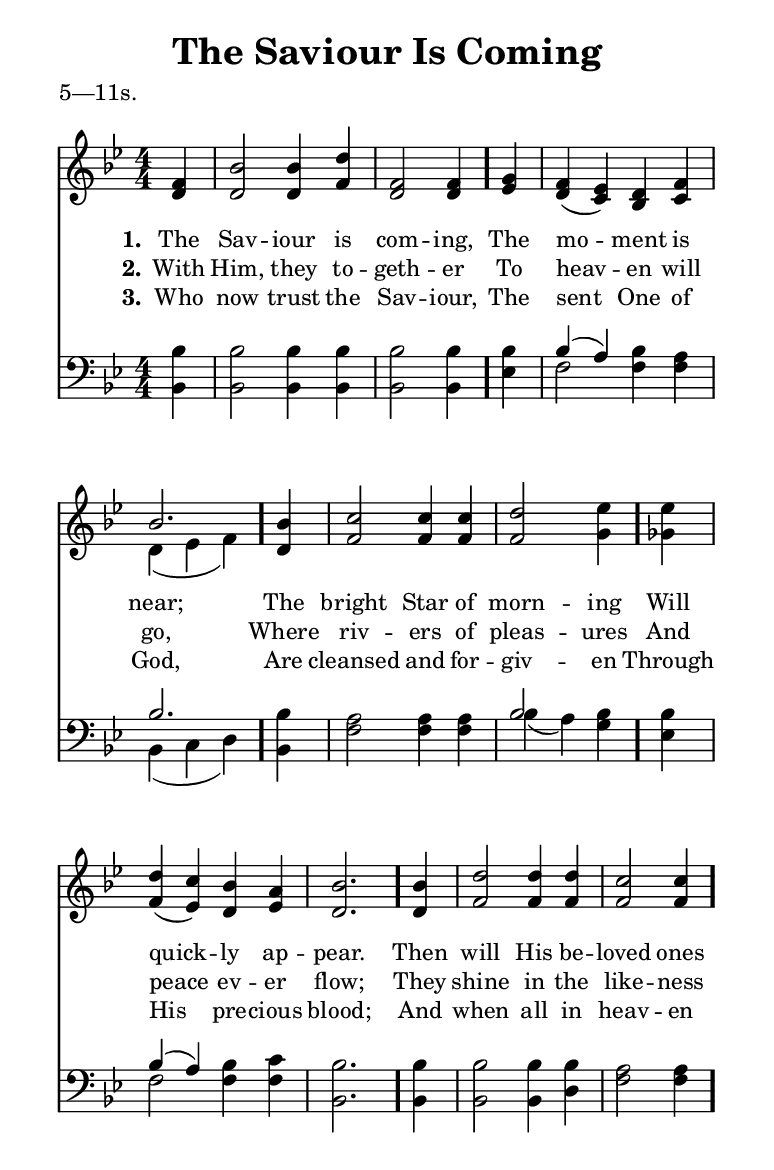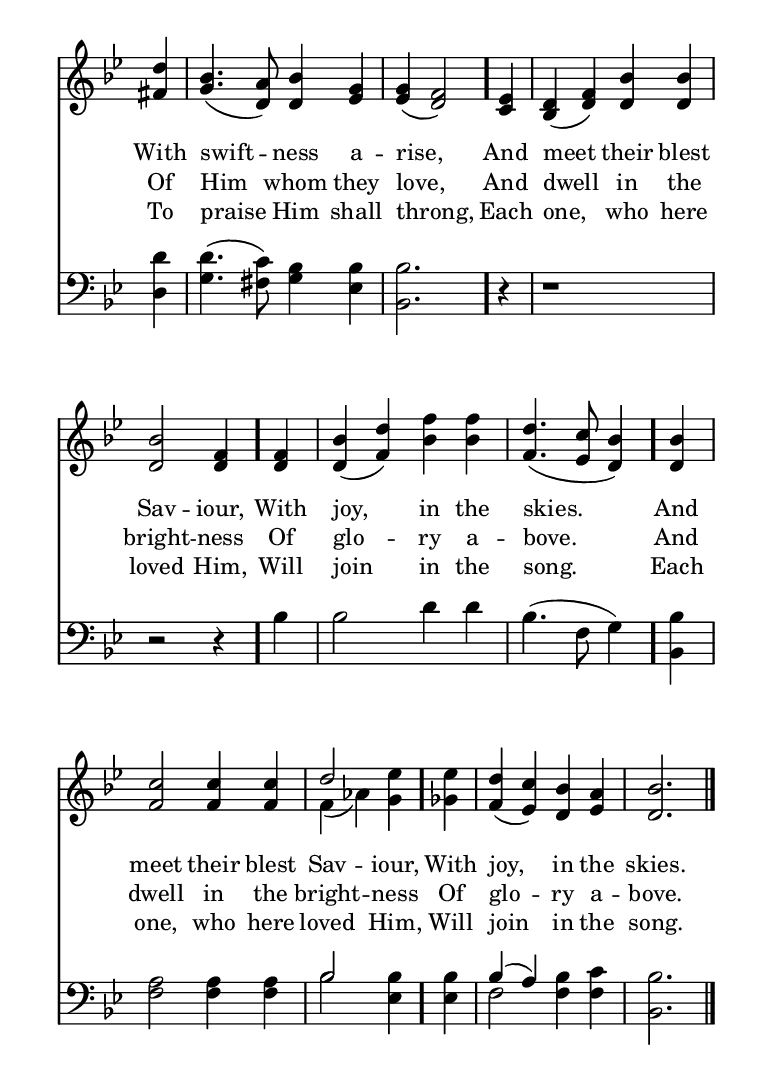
\include "common/global.ily"
\paper {
  \include "common/paper.ily"
  system-count = #(cond (is-eogsized 5) (#t #f))
}

\header{
  hymnnumber = "197"
  title = "The Saviour Is Coming"
  tunename = ""
  meter = "5—11s."
  poet = ""
  composer = ""
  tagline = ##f
}

global = {
  \include "common/overrides.ily"
  \override Staff.TimeSignature.style = #'numbered % original has `c`
  \time 4/4
  \override Score.MetronomeMark.transparent = ##t % hide all fermata changes too
  \tempo 4=100
  \key bes \major
  \partial 4
  \autoBeamOff
}

notesSoprano = {
\global
\relative c' {

  f4 | bes2 bes4 d | f,2 f4
  g4 | f( ees) d f | bes2. \eogbreak
  bes4 | c2 c4 c | d2 ees4
  ees | d( c) bes a | bes2. \eogbreak
  bes4 | d2 d4 d | c2 c4
  d4 | bes4.( a8) bes4 g | g4( f2) \eogbreak
  ees4 | d( f) bes bes | bes2 f4
  f4 | bes( d) f f | d4.( c8 bes4) \eogbreak
  bes4 | c2 c4 c | d2 ees4
  ees4 | d( c) bes a | bes2.

  \bar "|."

}
}

notesAlto = {
\global
\relative e' {

  d4 | d2 d4 f | d2 d4
  ees4 | d( c) bes c | d( ees f)
  d4 | f2 f4 f | f2 g4
  ges4 | f( ees) d ees | d2.
  d4 | f2 f4 f | f2 f4
  fis4 | g4.( d8) d4 ees | ees( d2)
  c4 | bes( d) d d | d2 d4
  d4 | d( f) bes bes | f4.( ees8 d4)
  d4 | f2 f4 f | f4( aes) g
  ges4 | f( ees) d ees | d2.

}
}

notesTenor = {
\global
\relative a {

  bes4 | bes2 bes4 bes | bes2 bes4
  bes4 | bes( a) bes a | bes2.
  bes4 | a2 a4 a | bes2 bes4
  bes4 | bes( a) bes c | bes2.
  bes4 | bes2 bes4 bes | a2 a4
  d4 | d4.( c8) bes4 bes | bes2.
  r4 | r1 | r2 r4
  bes4 | bes2 d4 d | bes4.( f8 g4)
  bes4 | a2 a4 a | bes2 bes4
  bes4 | bes( a) bes c | bes2.

}
}

notesBass = {
\global
\relative f, {

  bes4 | bes2 bes4 bes | bes2 bes4
  ees4 | f2 f4 f | bes,( c d)
  bes4 | f'2 f4 f | bes( a) g
  ees4 | f2 f4 f | bes,2.
  bes4 | bes2 bes4 d | f2 f4
  d4 | g4.( fis8) g4 ees | bes2.
  r4 | r1 | r2 r4
  r4 | r1 | r2 r4
  bes4 | f'2 f4 f | bes2
  ees,4 ees | f2 f4 f | bes,2.

}
}

wordsA = \lyricmode {
\set stanza = "1."

The Sav -- iour is com -- ing, \bar "."
The mo -- ment is near; \bar "."
The bright Star of morn -- ing \bar "."
Will quick -- ly ap -- pear. \bar "."
Then will His be -- loved ones \bar "."
With swift -- ness a -- rise, \bar "."
And meet their blest Sav -- iour, \bar "."
With joy, in the skies. \bar "."
%{HIDE>%} And meet their blest Sav -- iour, \bar "."
With joy, in the skies. %{<HIDE%} \bar "."

}

wordsB = \lyricmode {
\set stanza = "2."

With Him, they to -- geth -- er
To heav -- en will go,
Where riv -- ers of pleas -- ures
And peace ev -- er flow;
They shine in the like -- ness
Of Him whom they love,
And dwell in the bright -- ness
Of glo -- ry a -- bove.
%{HIDE>%} And dwell in the bright -- ness
Of glo -- ry a -- bove. %{<HIDE%}

}

wordsC = \lyricmode {
\set stanza = "3."

Who now trust the Sav -- iour,
The sent One of God,
Are cleansed and for -- giv -- en
Through His pre -- cious blood;
And when all in heav -- en
To praise Him shall throng,
Each one, who here loved Him,
Will join in the song.
%{HIDE>%} Each one, who here loved Him,
Will join in the song. %{<HIDE%}

}

\score {
  \context ChoirStaff <<
    \context Staff = upper <<
      \set Staff.autoBeaming = ##f
      \set ChoirStaff.systemStartDelimiter = #'SystemStartBar
      \set ChoirStaff.printPartCombineTexts = ##f
      \partcombine #'(2 . 9) \notesSoprano \notesAlto
      \context NullVoice = sopranos { \voiceOne << \notesSoprano >> }
      \context Lyrics = one   \lyricsto sopranos \wordsA
      \context Lyrics = two   \lyricsto sopranos \wordsB
      \context Lyrics = three \lyricsto sopranos \wordsC
    >>
    \context Staff = men <<
      \set Staff.autoBeaming = ##f
      \clef bass
      \set ChoirStaff.printPartCombineTexts = ##f
      \partcombine #'(2 . 9) \notesTenor \notesBass
    >>
  >>
  \layout {
    \include "common/layout.ily"
  }
  \midi{
    \include "common/midi.ily"
  }
}

\version "2.19.49"  % necessary for upgrading to future LilyPond versions.

% vi:set et ts=2 sw=2 ai nocindent syntax=lilypond:
